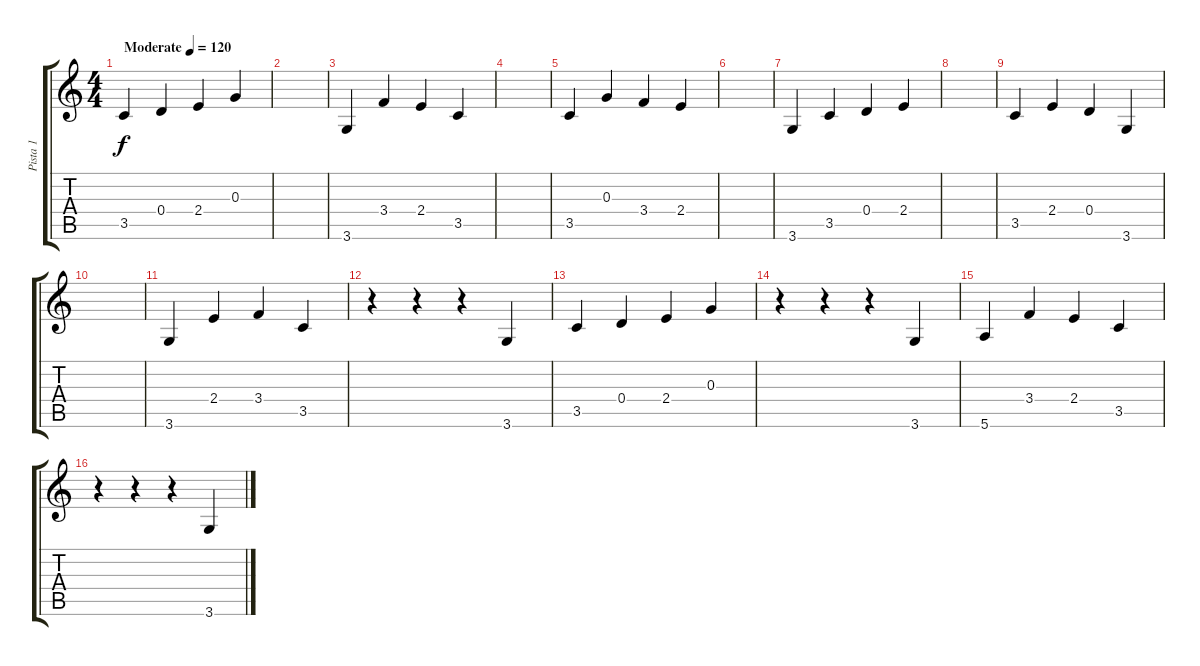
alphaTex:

\track ("Pista 1" "Pista 1") {instrument acousticguitarsteel}
\staff {score tabs}
\tuning (E4 B3 G3 D3 A2 E2) {hide}
\ts (4 4)
\tempo (120 "Moderate")
\clef g2
\ks c
3.5.4{dy f instrument acousticguitarsteel} 0.4.4 2.4.4 0.3.4 |
|
3.6.4 3.4.4 2.4.4 3.5.4 |
|
3.5.4 0.3.4 3.4.4 2.4.4 |
|
3.6.4 3.5.4 0.4.4 2.4.4 |
|
3.5.4 2.4.4 0.4.4 3.6.4 |
|
3.6.4 2.4.4 3.4.4 3.5.4 |
r.4 r.4 r.4 3.6.4 |
3.5.4 0.4.4 2.4.4 0.3.4 |
r.4 r.4 r.4 3.6.4 |
5.6.4 3.4.4 2.4.4 3.5.4 |
r.4 r.4 r.4 3.6.4
